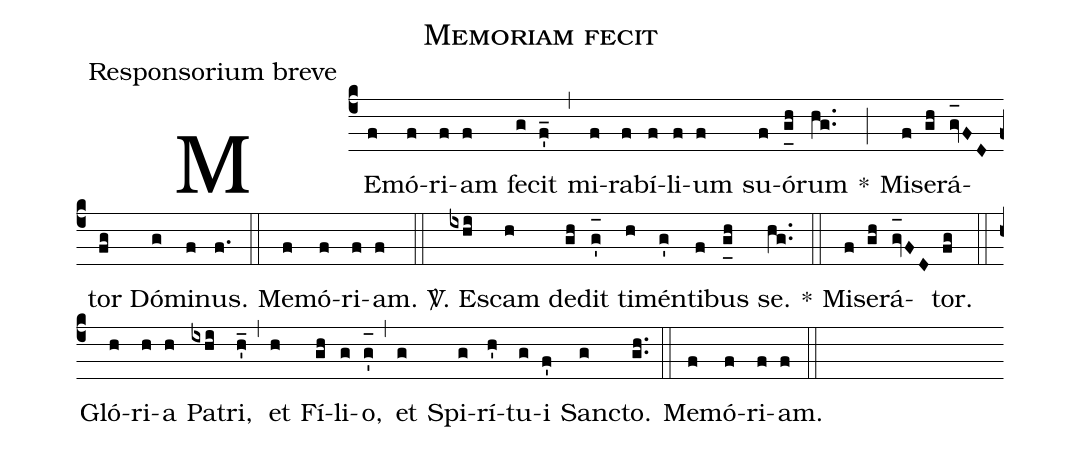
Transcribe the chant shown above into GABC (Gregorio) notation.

name:Memoriam fecit;
office-part:Responsorium breve;
%%
(c4) ME(f)mó(f)ri(f)am(f) fe(g)cit(f'_) (,) mi(f)ra(f)bí(f)li(f)um(f) su(f)ó(g_[uh:l]h)rum(hg..) *(;) Mi(f)se(gh)rá(gv_[oh:h]FD)tor(fg) Dó(g)mi(f)nus.(f.) (::) Me(f)mó(f)ri(f)am.(f) (::)
<sp>V/</sp>. E(ixhi)scam(h) de(gh)dit(g'_[oh:h]) ti(h)mén(g')ti(f)bus(g_[uh:l]h) se.(hg..) *(::) Mi(f)se(gh)rá(gv_[oh:h]FD)tor.(fg) (::) Gló(h)ri(h)a(h) Pa(ixhi)tri,(h'_) (,) et(h) Fí(gh)li(g)o,(g'_[oh:h]) (,) et(g) Spi(g)rí(h')tu(g)i(f') San(g)cto.(gh..) (::) Me(f)mó(f)ri(f)am.(f) (::)
